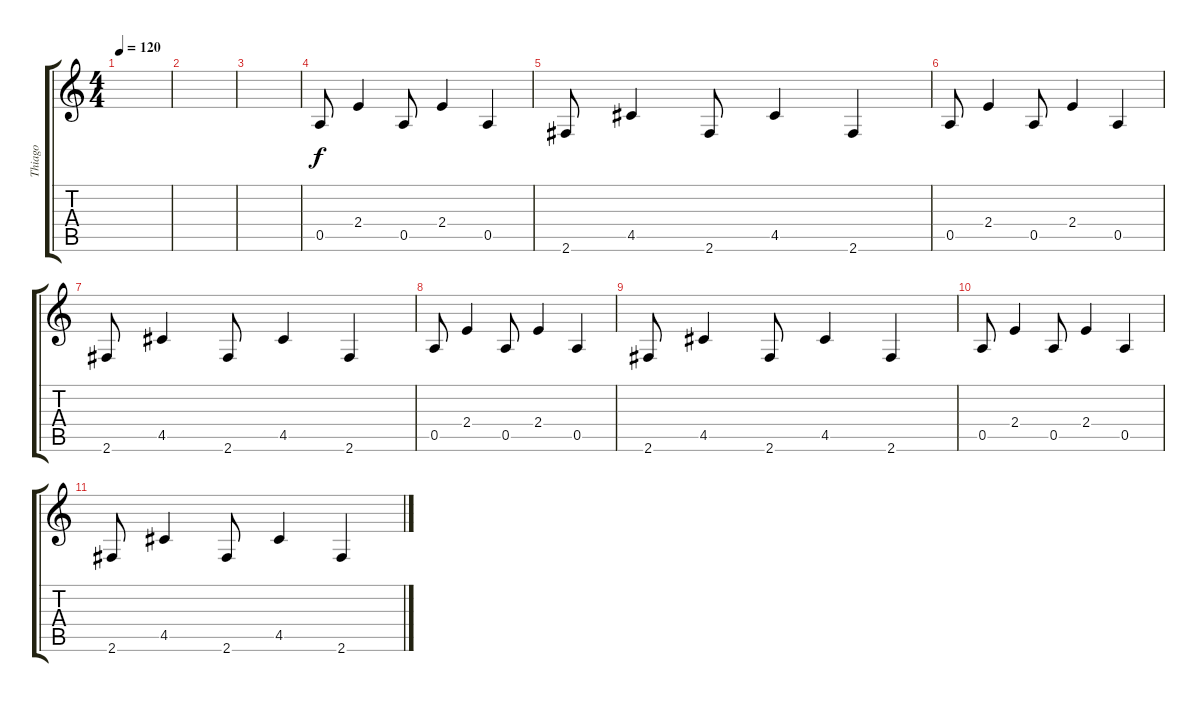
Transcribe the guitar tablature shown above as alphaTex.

\track ("Thiago" "Thiago") {instrument electricguitarclean}
\staff {score tabs}
\tuning (E4 B3 G3 D3 A2 E2) {hide}
\ts (4 4)
\tempo 120
\clef g2
\ks c
|
|
|
0.5.8 2.4.4 0.5.8 2.4.4 0.5.4 |
2.6.8 4.5.4 2.6.8 4.5.4 2.6.4 |
0.5.8 2.4.4 0.5.8 2.4.4 0.5.4 |
2.6.8 4.5.4 2.6.8 4.5.4 2.6.4 |
0.5.8 2.4.4 0.5.8 2.4.4 0.5.4 |
2.6.8 4.5.4 2.6.8 4.5.4 2.6.4 |
0.5.8 2.4.4 0.5.8 2.4.4 0.5.4 |
2.6.8 4.5.4 2.6.8 4.5.4 2.6.4
